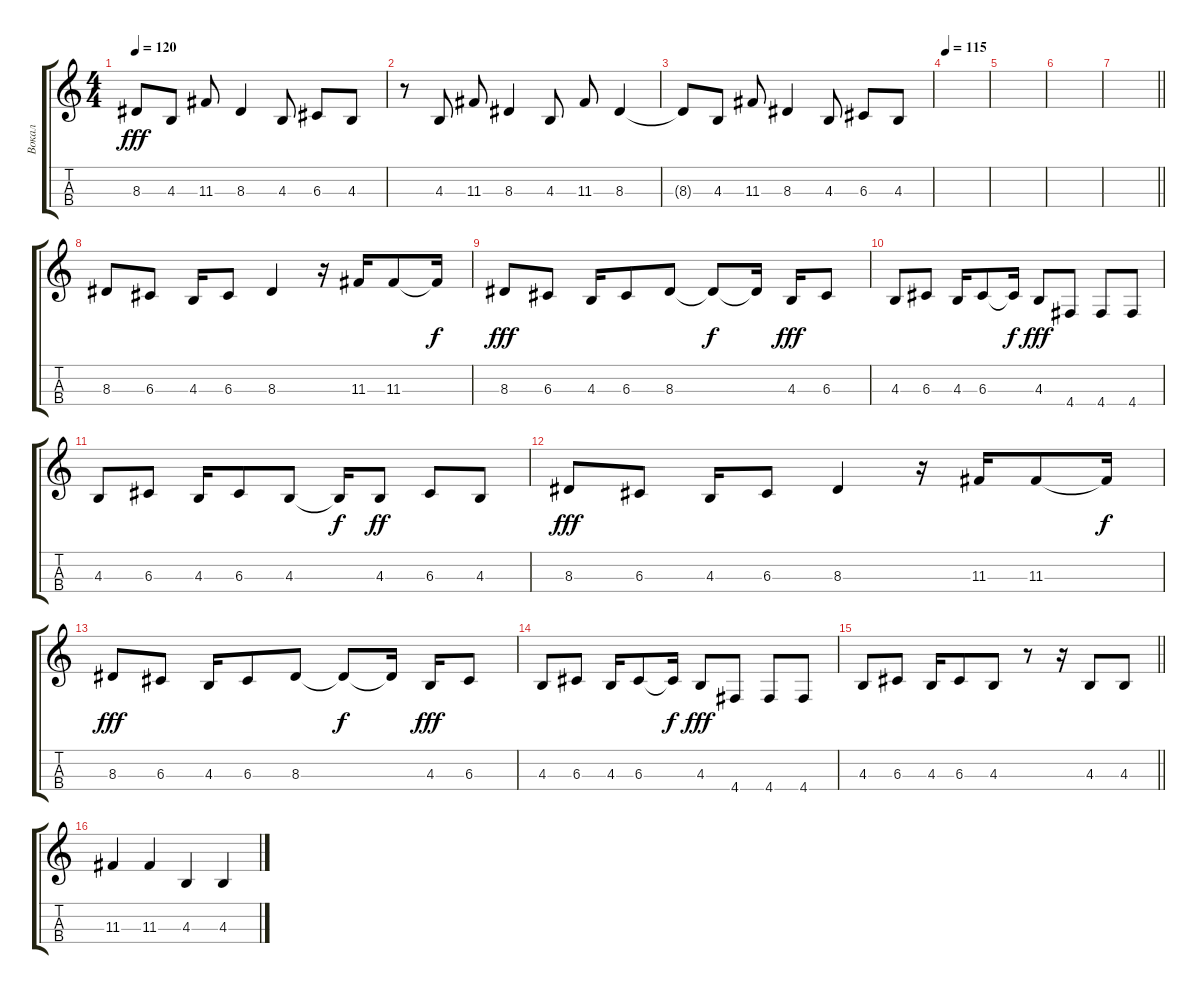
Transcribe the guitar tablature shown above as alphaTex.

\track ("Вокал" "Вокал") {instrument lead1square}
\staff {score tabs}
\tuning (E4 B3 G3 D3) {hide}
\ts (4 4)
\tempo 120
\clef g2
\ks c
8.3{t}.8{dy fff} 4.3.8 11.3.8 8.3.4 4.3.8 6.3.8 4.3.8 |
r.8 4.3.8 11.3.8 8.3.4 4.3.8 11.3.8 8.3.4 |
8.3{t}.8 4.3.8 11.3.8 8.3.4 4.3.8 6.3.8 4.3.8 |
\tempo 115
|
|
|
\barLineRight lightlight
|
8.3.8 6.3.8 4.3.16 6.3.8 8.3.4 r.16 11.3.16 11.3.8 11.3{t}.16{dy f} |
8.3.8{dy fff} 6.3.8 4.3.16 6.3.8 8.3.8 8.3{t}.8{dy f} 8.3{t}.16 4.3.16{dy fff} 6.3.8 |
4.3.8 6.3.8 4.3.16 6.3.8 6.3{t}.16{dy f} 4.3.8{dy fff} 4.4.8 4.4.8 4.4.8 |
4.3.8 6.3.8 4.3.16 6.3.8 4.3.8 4.3{t}.16{dy f} 4.3.8{dy ff} 6.3.8 4.3.8 |
8.3.8{dy fff} 6.3.8 4.3.16 6.3.8 8.3.4 r.16 11.3.16 11.3.8 11.3{t}.16{dy f} |
8.3.8{dy fff} 6.3.8 4.3.16 6.3.8 8.3.8 8.3{t}.8{dy f} 8.3{t}.16 4.3.16{dy fff} 6.3.8 |
4.3.8 6.3.8 4.3.16 6.3.8 6.3{t}.16{dy f} 4.3.8{dy fff} 4.4.8 4.4.8 4.4.8 |
\barLineRight lightlight
4.3.8 6.3.8 4.3.16 6.3.8 4.3.8 r.8 r.16 4.3.8 4.3.8 |
11.3.4 11.3.4 4.3.4 4.3.4
